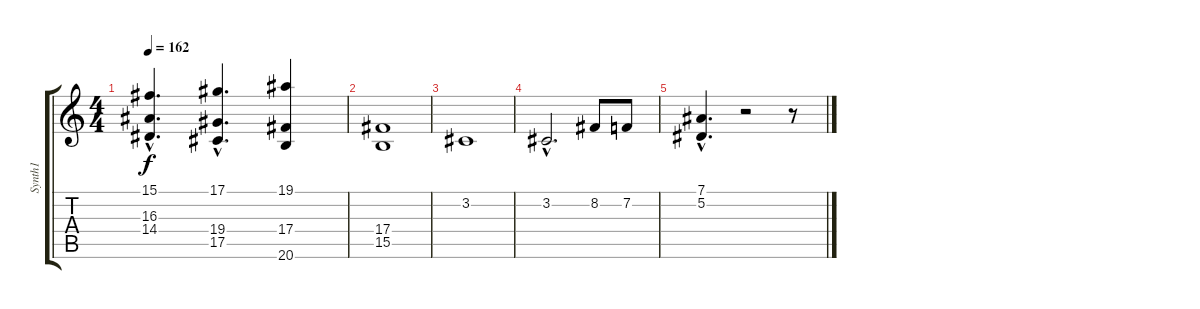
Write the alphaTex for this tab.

\track ("Synth1" "Synth1") {instrument stringensemble1}
\staff {score tabs}
\tuning (Eb4 Bb3 Gb3 Db3 Ab2 Eb2) {hide}
\ts (4 4)
\tempo 162
\clef g2
\ks c
(15.1{hac} 16.3{hac} 14.4{hac}).4{d dy f} (17.1{hac} 19.4{hac} 17.5{hac}).4{d} (19.1 17.4 20.6).4 |
(17.4 15.5).1 |
3.2.1 |
3.2{hac}.2{d} 8.2.8 7.2.8 |
(7.1{hac} 5.2{hac}).4{d} r.2 r.8
